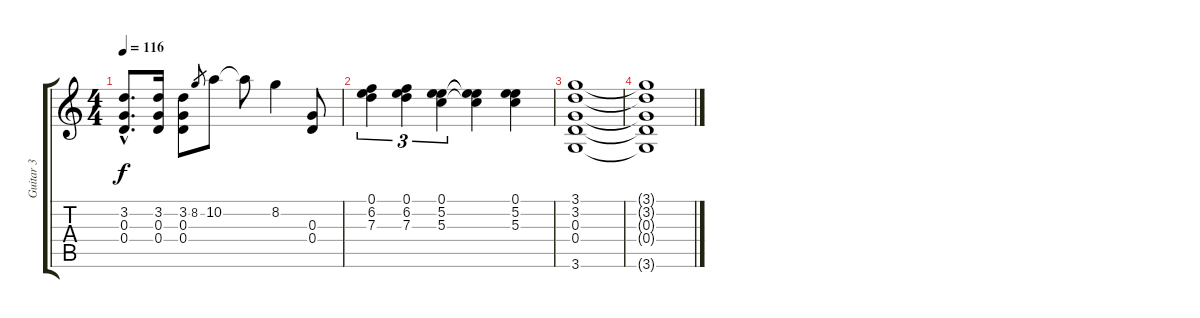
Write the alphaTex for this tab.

\track ("Guitar 3" "Guitar 3") {instrument overdrivenguitar}
\staff {score tabs}
\tuning (E4 B3 G3 D3 A2 E2) {hide}
\ts (4 4)
\tempo 116
\clef g2
\ks c
(3.2{hac} 0.3{hac} 0.4{hac}).8{d dy f} (3.2 0.3 0.4).16 (3.2 0.3 0.4).8 8.2.8{gr} 10.2.8 10.2{t}.8 8.2.4 (0.3 0.4).8 |
(0.1 6.2 7.3).4{tu (3 2)} (0.1 6.2 7.3).4{tu (3 2)} (0.1 5.2 5.3).4{tu (3 2)} (0.1{t} 5.2{t} 5.3{t}).4 (0.1 5.2 5.3).4 |
(3.1 3.2 0.3 0.4 3.6).1 |
(3.1{t} 3.2{t} 0.3{t} 0.4{t} 3.6{t}).1
